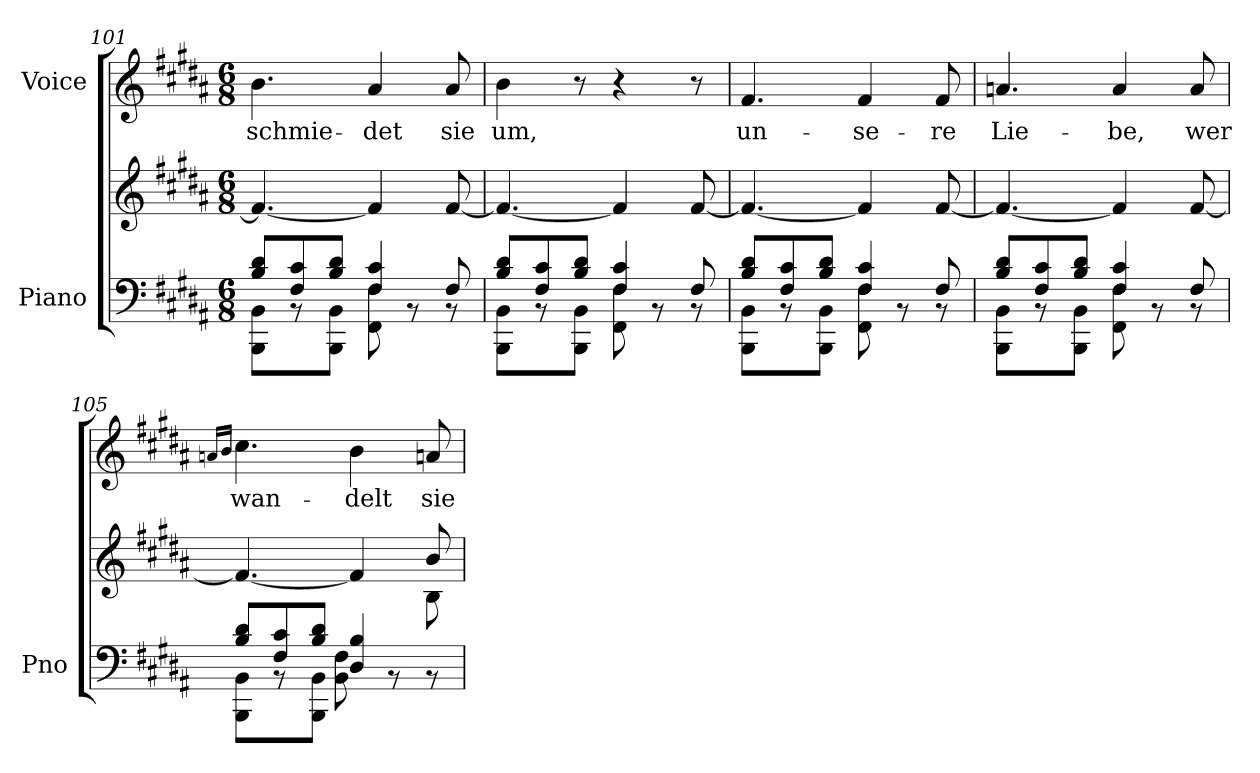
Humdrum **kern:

**kern	**kern	**kern	**text
*part2	*part2	*part1	*part1
*staff3	*staff2	*staff1	*staff1
*I"Piano	*	*I"Voice	*
*I'Pno	*	*	*
*clefF4	*clefG2	*clefG2	*
*k[f#c#g#d#a#]	*k[f#c#g#d#a#]	*k[f#c#g#d#a#]	*
*M6/8	*M6/8	*M6/8	*
=101	=101	=101	=101
*^	*	*	*
!	!	!	!	!LO:LY:b
8B/ 8d#/L	8BBB\ 8BB\L	4.f#/_	4.b\	schmie-
8F#/ 8c#/	8rBB	.	.	.
8B/ 8d#/J	8BBB\ 8BB\J	.	.	.
!	!	!	!	!LO:LY:b
4F#/ 4c#/	8FF#\ 8F#\	4f#/]	4a#/	-det
.	8rBB	.	.	.
!	!	!	!	!LO:LY:b
8F#/	8rBB	[8f#/	8a#/	sie
=102	=102	=102	=102	=102
!	!	!	!	!LO:LY:b
8B/ 8d#/L	8BBB\ 8BB\L	4.f#/_	4b\	um,
8F#/ 8c#/	8rBB	.	.	.
8B/ 8d#/J	8BBB\ 8BB\J	.	8r	.
4F#/ 4c#/	8FF#\ 8F#\	4f#/]	4r	.
.	8rBB	.	.	.
8F#/	8rBB	[8f#/	8r	.
=103	=103	=103	=103	=103
!	!	!	!	!LO:LY:b
8B/ 8d#/L	8BBB\ 8BB\L	4.f#/_	4.f#/	un-
8F#/ 8c#/	8rBB	.	.	.
8B/ 8d#/J	8BBB\ 8BB\J	.	.	.
!	!	!	!	!LO:LY:b
4F#/ 4c#/	8FF#\ 8F#\	4f#/]	4f#/	-se-
.	8rBB	.	.	.
!	!	!	!	!LO:LY:b
8F#/	8rBB	[8f#/	8f#/	-re
=104	=104	=104	=104	=104
!	!	!	!	!LO:LY:b
8B/ 8d#/L	8BBB\ 8BB\L	4.f#/_	4.an/	Lie-
8F#/ 8c#/	8rBB	.	.	.
8B/ 8d#/J	8BBB\ 8BB\J	.	.	.
!	!	!	!	!LO:LY:b
4F#/ 4c#/	8FF#\ 8F#\	4f#/]	4a/	-be,
.	8rBB	.	.	.
!	!	!	!	!LO:LY:b
8F#/	8rBB	[8f#/	8a/	wer
!!LO:LB:g=z
=105	=105	=105	=105	=105
.	.	.	16qan/LL	.
.	.	.	16qb/JJ	.
*	*	*^	*	*
!	!	!	!	!	!LO:LY:b
8B/ 8d#/L	8BBB\ 8BB\L	4.f#/_	8ryy	4.cc#\	wan-
*	*	*v	*v	*	*
8F#/ 8c#/	8rBB	.	.	.
8B/ 8d#/J	8BBB\ 8BB\J	.	.	.
!	!	!	!	!LO:LY:b
4D#/ 4B/	8BB\ 8F#\	4f#/]	4b\	-delt
.	8rBB	.	.	.
*	*	*^	*	*
!	!	!	!	!	!LO:LY:b
8ryy	8rBB	8b/	8B\	8an/	sie
*v	*v	*	*	*	*
*	*v	*v	*	*
=	=	=	=
*-	*-	*-	*-
